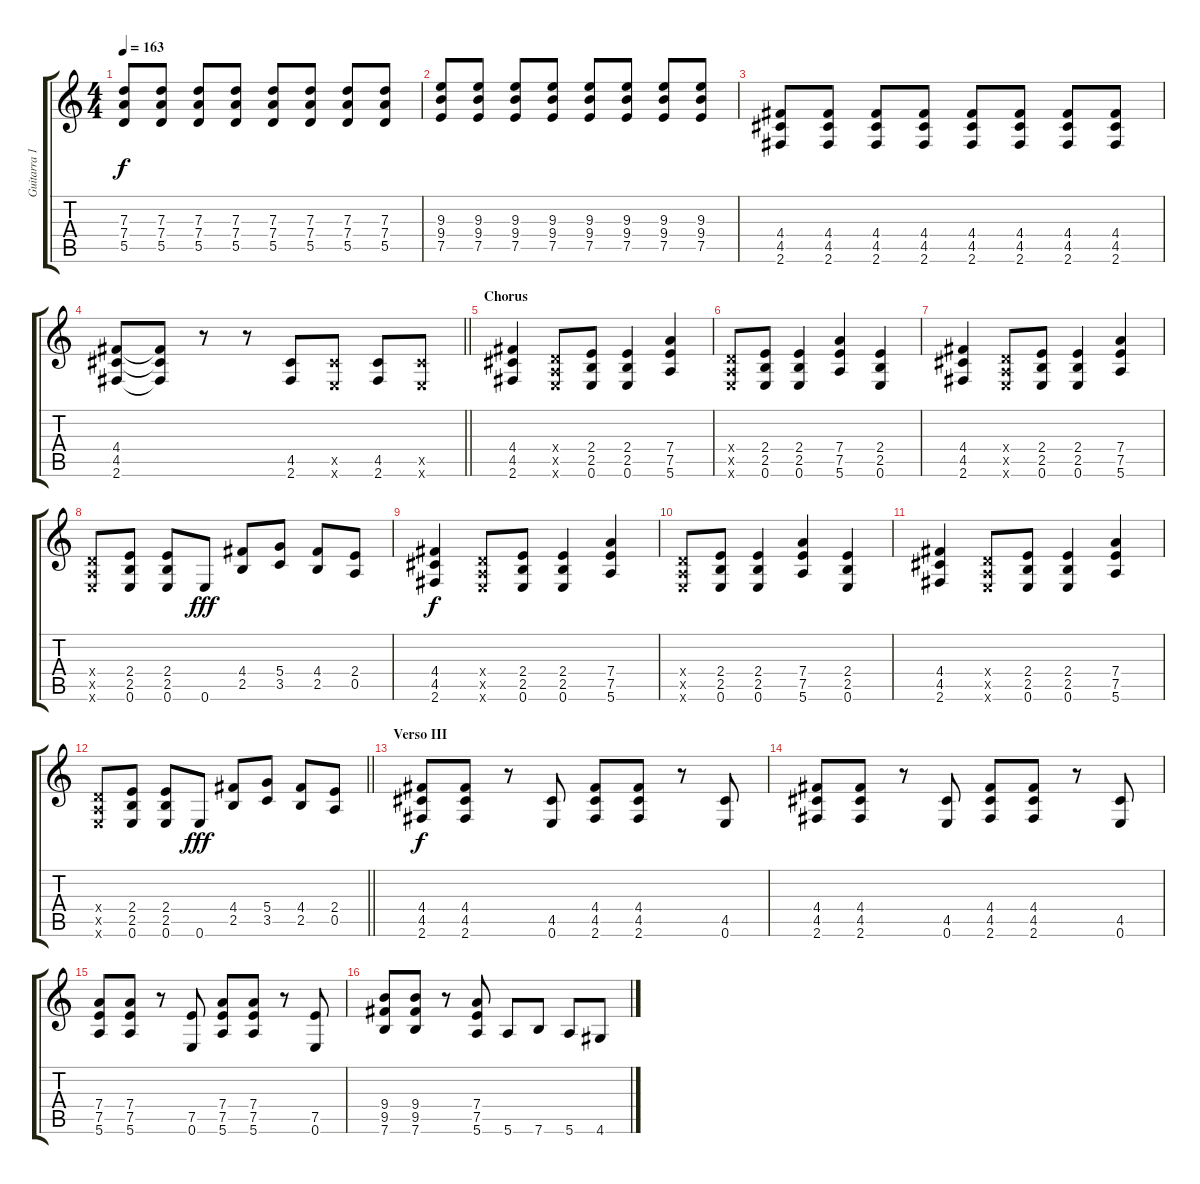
\track ("Guitarra 1 - Mathias" "Guitarra 1") {instrument overdrivenguitar}
\staff {score tabs}
\tuning (E4 B3 G3 D3 A2 E2) {hide}
\ts (4 4)
\tempo 163
\clef g2
\ks c
(7.3 7.4 5.5).8{dy f} (7.3 7.4 5.5).8 (7.3 7.4 5.5).8 (7.3 7.4 5.5).8 (7.3 7.4 5.5).8 (7.3 7.4 5.5).8 (7.3 7.4 5.5).8 (7.3 7.4 5.5).8 |
(9.3 9.4 7.5).8 (9.3 9.4 7.5).8 (9.3 9.4 7.5).8 (9.3 9.4 7.5).8 (9.3 9.4 7.5).8 (9.3 9.4 7.5).8 (9.3 9.4 7.5).8 (9.3 9.4 7.5).8 |
(4.4 4.5 2.6).8 (4.4 4.5 2.6).8 (4.4 4.5 2.6).8 (4.4 4.5 2.6).8 (4.4 4.5 2.6).8 (4.4 4.5 2.6).8 (4.4 4.5 2.6).8 (4.4 4.5 2.6).8 |
\barLineRight lightlight
(4.4 4.5 2.6).8 (4.4{t} 4.5{t} 2.6{t}).8 r.8 r.8 (4.5 2.6).8 (4.5{x} 0.6{x}).8 (4.5 2.6).8 (4.5{x} 0.6{x}).8 |
\section ("" "Chorus")
(4.4 4.5 2.6).4 (0.4{x} 0.5{x} 0.6{x}).8 (2.4 2.5 0.6).8 (2.4 2.5 0.6).4 (7.4 7.5 5.6).4 |
(0.4{x} 0.5{x} 0.6{x}).8 (2.4 2.5 0.6).8 (2.4 2.5 0.6).4 (7.4 7.5 5.6).4 (2.4 2.5 0.6).4 |
(4.4 4.5 2.6).4 (0.4{x} 0.5{x} 0.6{x}).8 (2.4 2.5 0.6).8 (2.4 2.5 0.6).4 (7.4 7.5 5.6).4 |
(0.4{x} 0.5{x} 0.6{x}).8 (2.4 2.5 0.6).8 (2.4 2.5 0.6).8 0.6.8{dy fff} (4.4 2.5).8 (5.4 3.5).8 (4.4 2.5).8 (2.4 0.5).8 |
(4.4 4.5 2.6).4{dy f} (0.4{x} 0.5{x} 0.6{x}).8 (2.4 2.5 0.6).8 (2.4 2.5 0.6).4 (7.4 7.5 5.6).4 |
(0.4{x} 0.5{x} 0.6{x}).8 (2.4 2.5 0.6).8 (2.4 2.5 0.6).4 (7.4 7.5 5.6).4 (2.4 2.5 0.6).4 |
(4.4 4.5 2.6).4 (0.4{x} 0.5{x} 0.6{x}).8 (2.4 2.5 0.6).8 (2.4 2.5 0.6).4 (7.4 7.5 5.6).4 |
\barLineRight lightlight
(0.4{x} 0.5{x} 0.6{x}).8 (2.4 2.5 0.6).8 (2.4 2.5 0.6).8 0.6.8{dy fff} (4.4 2.5).8 (5.4 3.5).8 (4.4 2.5).8 (2.4 0.5).8 |
\section ("" "Verso III")
(4.4 4.5 2.6).8{dy f} (4.4 4.5 2.6).8 r.8 (4.5 0.6).8 (4.4 4.5 2.6).8 (4.4 4.5 2.6).8 r.8 (4.5 0.6).8 |
(4.4 4.5 2.6).8 (4.4 4.5 2.6).8 r.8 (4.5 0.6).8 (4.4 4.5 2.6).8 (4.4 4.5 2.6).8 r.8 (4.5 0.6).8 |
(7.4 7.5 5.6).8 (7.4 7.5 5.6).8 r.8 (7.5 0.6).8 (7.4 7.5 5.6).8 (7.4 7.5 5.6).8 r.8 (7.5 0.6).8 |
(9.4 9.5 7.6).8 (9.4 9.5 7.6).8 r.8 (7.4 7.5 5.6).8 5.6.8 7.6.8 5.6.8 4.6.8
